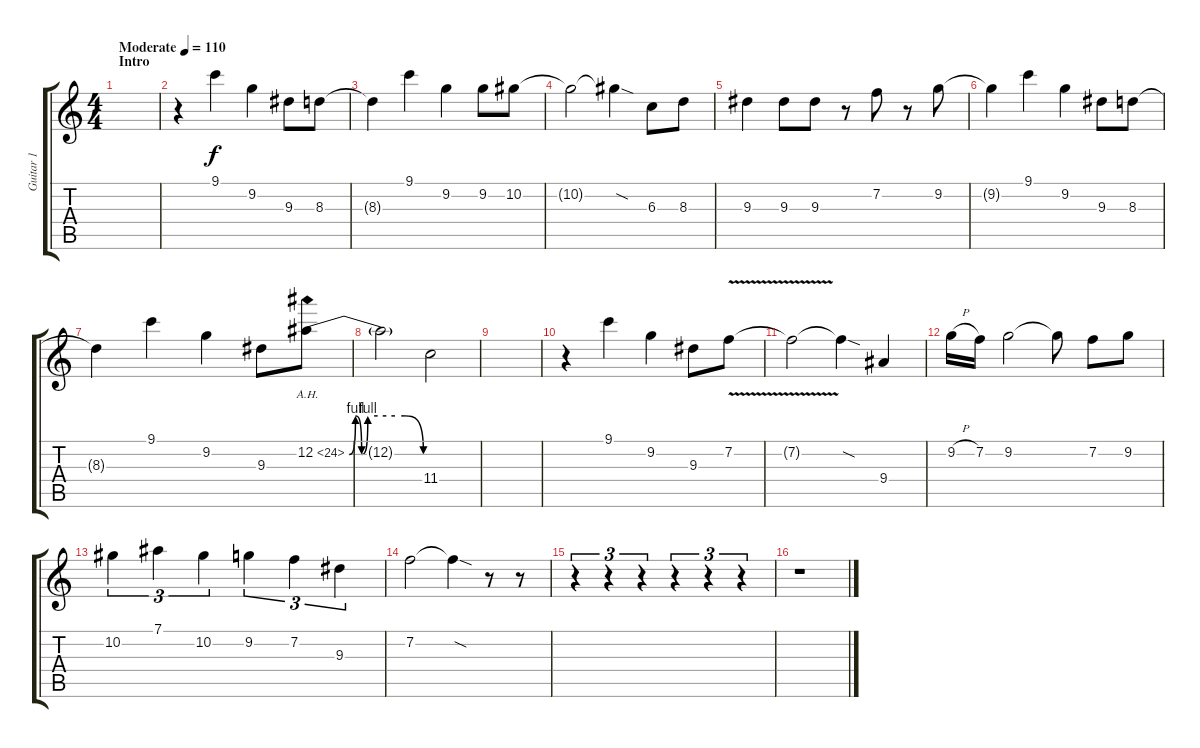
\track ("Guitar 1" "Guitar 1") {instrument distortionguitar}
\staff {score tabs}
\tuning (Eb4 Bb3 Gb3 Db3 Ab2 Eb2) {hide}
\ts (4 4)
\section ("" "Intro")
\tempo (110 "Moderate")
\clef g2
\ks c
|
r.4 9.1.4 9.2.4 9.3.8 8.3.8 |
8.3{t}.4 9.1.4 9.2.4 9.2.8 10.2.8 |
10.2{t}.2 10.2{sod t}.4 6.3.8 8.3.8 |
9.3.4 9.3.8 9.3.8 r.8 7.2.8 r.8 9.2.8 |
9.2{t}.4 9.1.4 9.2.4 9.3.8 8.3.8 |
8.3{t}.4 9.1.4 9.2.4 9.3.8 12.2{be (custom 0 0 5 4 10 0 15 4 23 4 30 4 37 4 45 4 60 0) ah 12}.8 |
12.2{t}.2 11.4.2 |
|
r.4 9.1.4 9.2.4 9.3.8 7.2{v}.8 |
7.2{t}.2 7.2{sod t}.4 9.4.4 |
9.2{h}.16 7.2.16 9.2.2 9.2{t}.8 7.2.8 9.2.8 |
10.2.4{tu (3 2)} 7.1.4{tu (3 2)} 10.2.4{tu (3 2)} 9.2.4{tu (3 2)} 7.2.4{tu (3 2)} 9.3.4{tu (3 2)} |
7.2.2 7.2{sod t}.4 r.8 r.8 |
r.4{tu (3 2)} r.4{tu (3 2)} r.4{tu (3 2)} r.4{tu (3 2)} r.4{tu (3 2)} r.4{tu (3 2)} |
r.1
